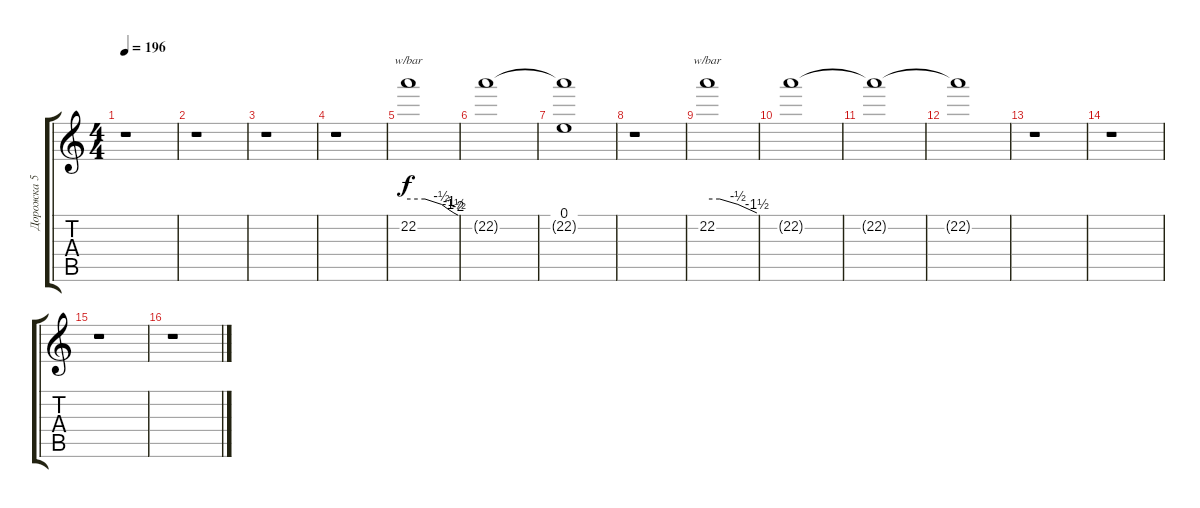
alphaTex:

\track ("Дорожка 5" "Дорожка 5") {instrument distortionguitar}
\staff {score tabs}
\tuning (E4 B3 G3 D3 A2 E2) {hide}
\ts (4 4)
\tempo 196
\clef g2
\ks c
r.1{dy f instrument distortionguitar} |
r.1 |
r.1 |
r.1 |
22.2.1{tbe (custom default 0 0 20 0 40 -2 49 -4 55 -6 60 -8)} |
22.2{t}.1 |
(0.1 22.2{t}).1 |
r.1 |
22.2.1{tbe (custom default 0 0 15 0 37 -2 60 -6)} |
22.2{t}.1 |
22.2{t}.1 |
22.2{t}.1 |
r.1 |
r.1 |
r.1 |
r.1
